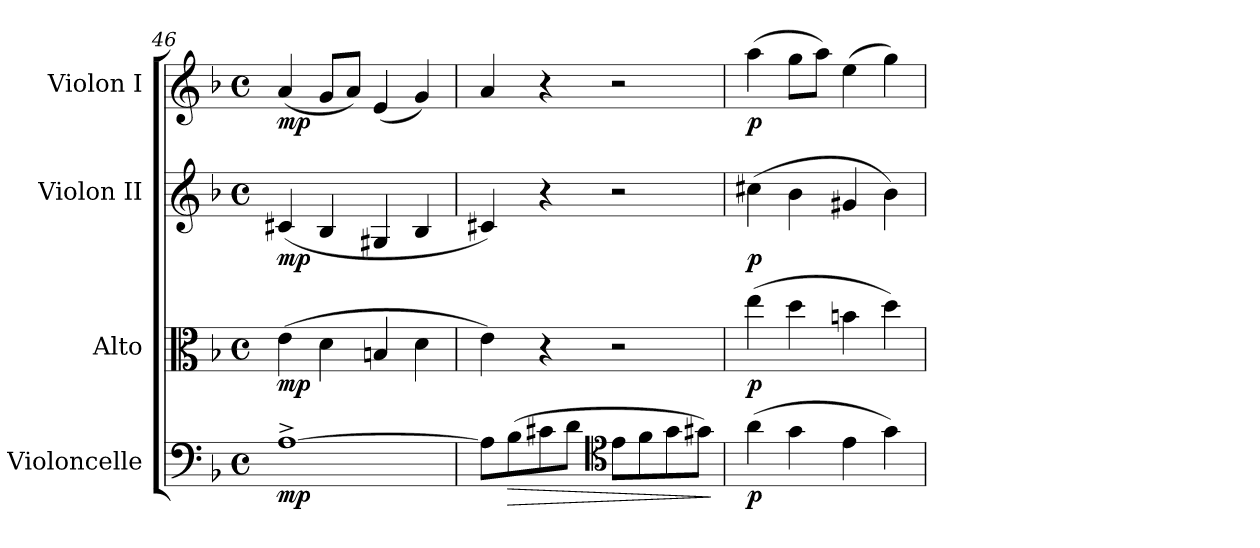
**kern	**dynam	**kern	**dynam	**kern	**dynam	**kern	**dynam
*part4	*part4	*part3	*part3	*part2	*part2	*part1	*part1
*staff4	*staff4	*staff3	*staff3	*staff2	*staff2	*staff1	*staff1
*I"Violoncelle	*	*I"Alto	*	*I"Violon II	*	*I"Violon I	*
*I'Vc	*	*	*	*I'Vln	*	*I'Vln	*
*clefF4	*	*clefC3	*	*clefG2	*	*clefG2	*
*k[b-]	*	*k[b-]	*	*k[b-]	*	*k[b-]	*
*M4/4	*	*M4/4	*	*M4/4	*	*M4/4	*
*met(c)	*	*met(c)	*	*met(c)	*	*met(c)	*
=46	=46	=46	=46	=46	=46	=46	=46
!	!LO:DY:b	!	!LO:DY:b	!	!LO:DY:b	!	!LO:DY:b
[1A^	mp	(>4e\	mp	(<4c#X/	mp	(<4a/	mp
.	.	4d\	.	4B-i/	.	8g/L	.
.	.	.	.	.	.	8a/J)	.
.	.	4Bn/	.	4G#X/	.	(<4e/	.
.	.	4d\	.	4B-/	.	4g/)	.
!!LO:PB:g=z
=47	=47	=47	=47	=47	=47	=47	=47
8A\L]	.	4e\)	.	4c#X/)	.	4a/	.
!	!LO:HP:b	!	!	!	!	!	!
(>8B-\	>	.	.	.	.	.	.
8c#X\	.	4r	.	4r	.	4r	.
8d\J	.	.	.	.	.	.	.
*clefC4	*	*	*	*	*	*	*
8e\L	.	2r	.	2r	.	2r	.
8f\	.	.	.	.	.	.	.
8g\	.	.	.	.	.	.	.
8g#X\J)	.	.	.	.	.	.	.
.	]	.	.	.	.	.	.
=48	=48	=48	=48	=48	=48	=48	=48
!	!LO:DY:b	!	!LO:DY:b	!	!LO:DY:b	!	!LO:DY:b
(>4a\	p	(>4ee\	p	(>4cc#X\	p	(>4aa\	p
4g\	.	4dd\	.	4b-i\	.	8gg\L	.
.	.	.	.	.	.	8aa\J)	.
4e\	.	4bn\	.	4g#X/	.	(>4ee\	.
4g\)	.	4dd\)	.	4b-\)	.	4gg\)	.
=	=	=	=	=	=	=	=
*-	*-	*-	*-	*-	*-	*-	*-
